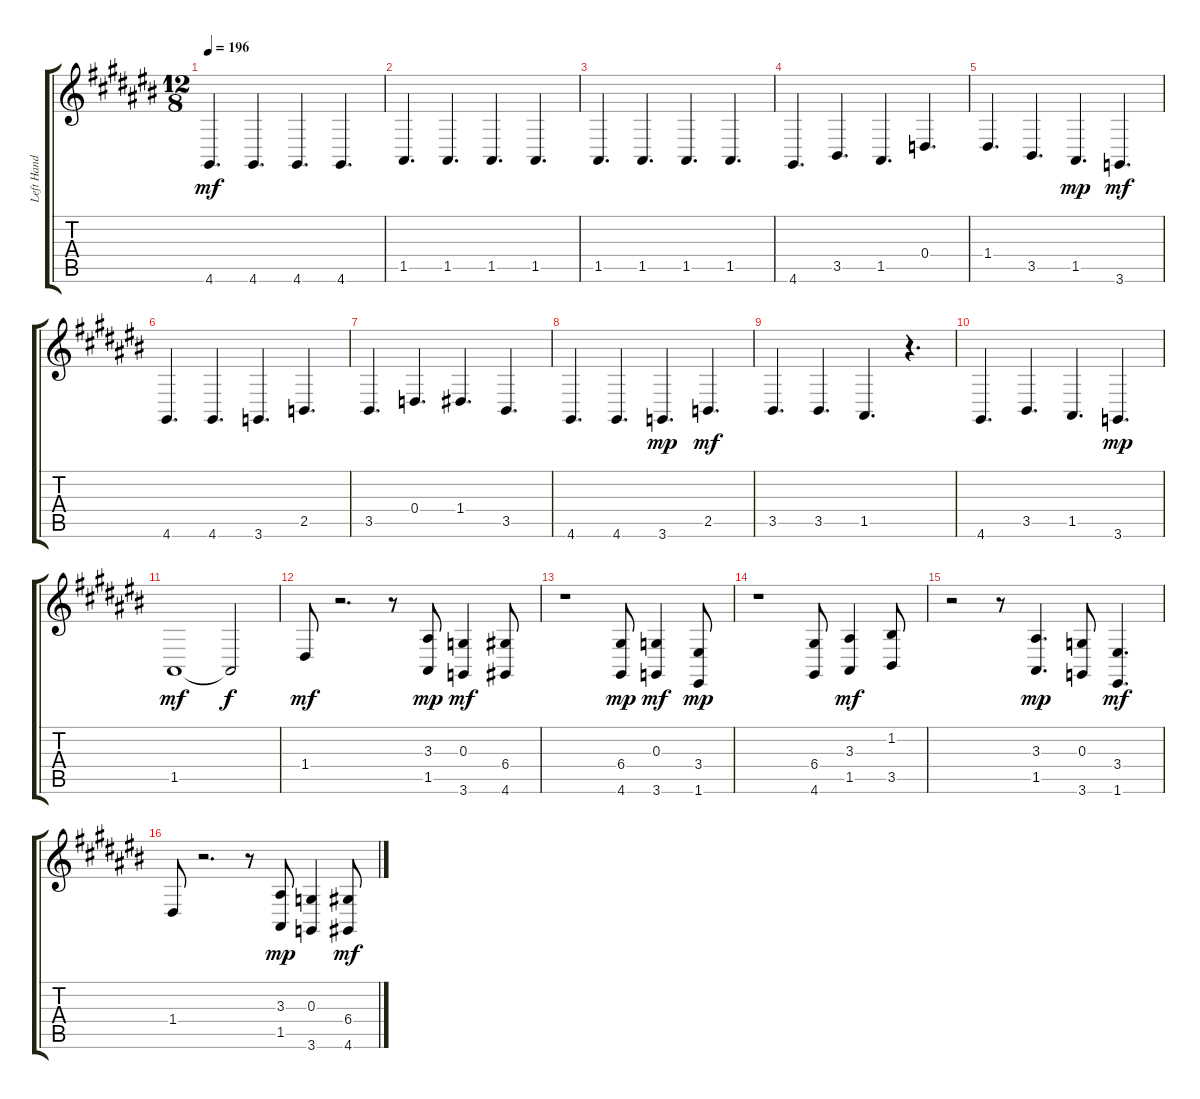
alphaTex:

\track ("Left Hand" "Left Hand") {instrument acousticgrandpiano}
\staff {score tabs}
\tuning (E4 B3 G3 D3 A2 E2) {hide}
\ts (12 8)
\tempo 196
\clef g2
\ks c#
4.6.4{d dy mf} 4.6.4{d} 4.6.4{d} 4.6.4{d} |
1.5.4{d} 1.5.4{d} 1.5.4{d} 1.5.4{d} |
1.5.4{d} 1.5.4{d} 1.5.4{d} 1.5.4{d} |
4.6.4{d} 3.5.4{d} 1.5.4{d} 0.4.4{d} |
1.4.4{d} 3.5.4{d} 1.5.4{d dy mp} 3.6.4{d dy mf} |
4.6.4{d} 4.6.4{d} 3.6.4{d} 2.5.4{d} |
3.5.4{d} 0.4.4{d} 1.4.4{d} 3.5.4{d} |
4.6.4{d} 4.6.4{d} 3.6.4{d dy mp} 2.5.4{d dy mf} |
3.5.4{d} 3.5.4{d} 1.5.4{d} r.4{d} |
4.6.4{d} 3.5.4{d} 1.5.4{d} 3.6.4{d dy mp} |
1.5.1{dy mf} 1.5{t}.2{dy f} |
1.4.8{dy mf} r.2{d} r.8 (3.3 1.5).8{dy mp} (0.3 3.6).4{dy mf} (6.4 4.6).8 |
r.1 (6.4 4.6).8{dy mp} (0.3 3.6).4{dy mf} (3.4 1.6).8{dy mp} |
r.1 (6.4 4.6).8 (3.3 1.5).4{dy mf} (1.2 3.5).8 |
r.2 r.8 (3.3 1.5).4{d dy mp} (0.3 3.6).8 (3.4 1.6).4{d dy mf} |
1.4.8 r.2{d} r.8 (3.3 1.5).8{dy mp} (0.3 3.6).4 (6.4 4.6).8{dy mf}
